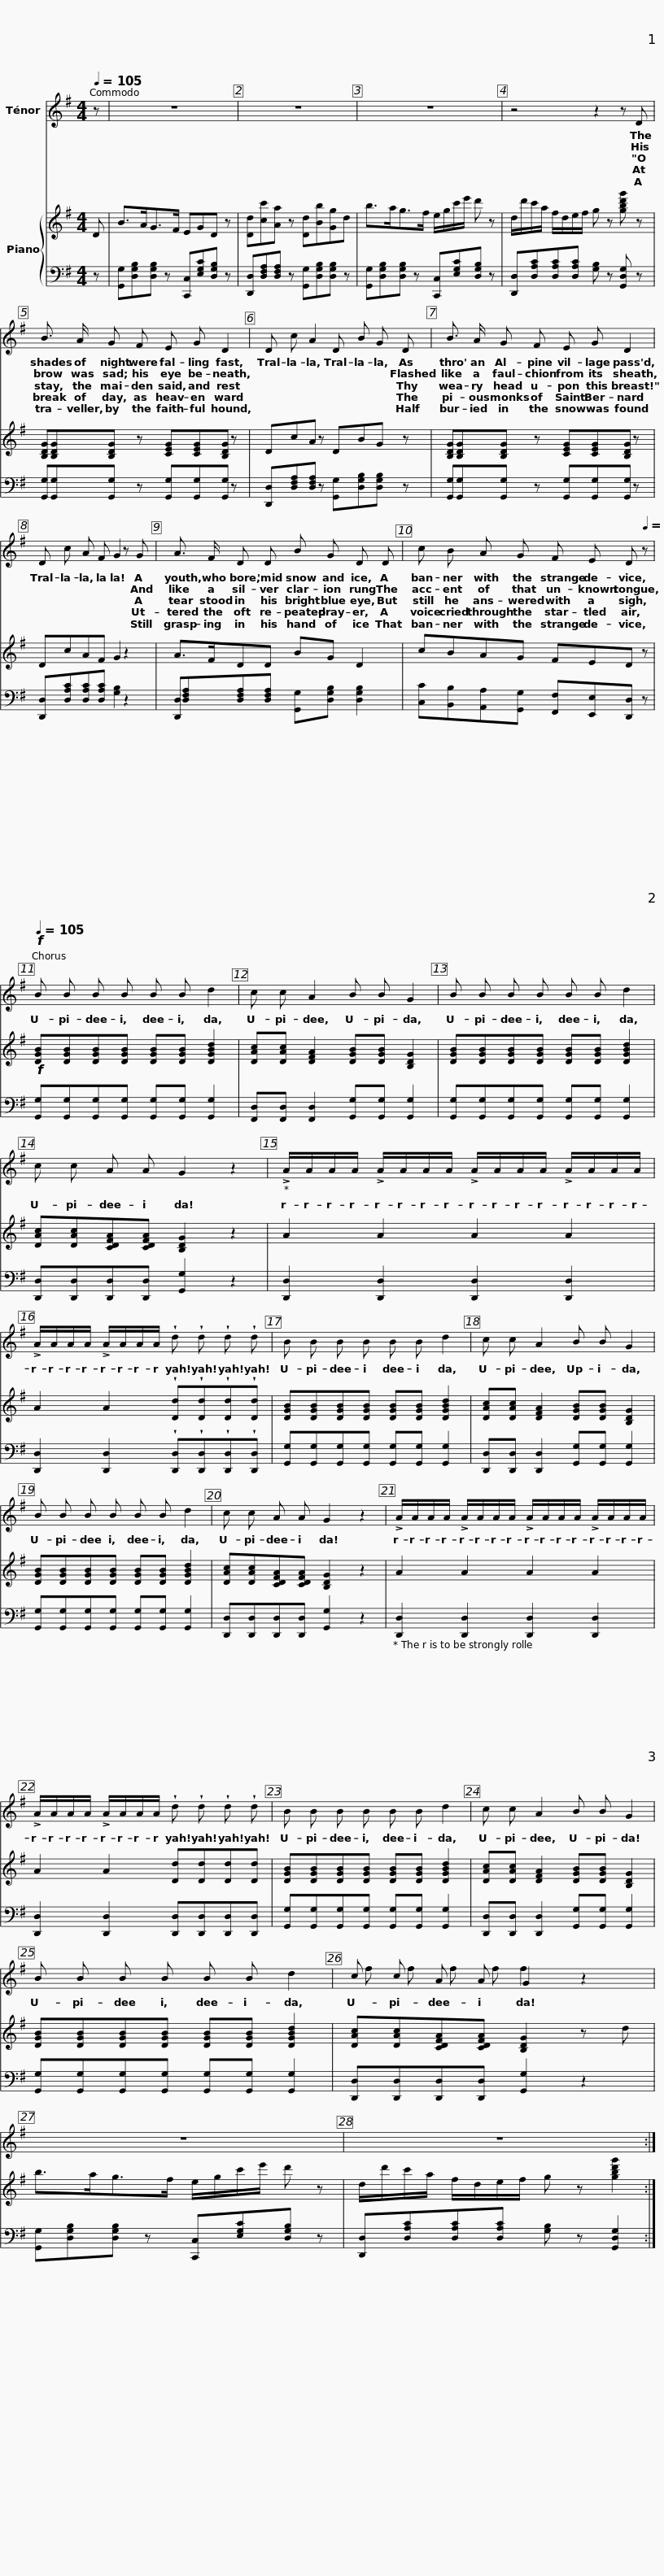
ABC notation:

X:1
%%score ( 1 2 ) { 3 | 4 }
L:1/8
Q:1/4=105
M:4/4
I:linebreak $
K:G
V:1 treble
V:2 treble
V:3 treble
V:4 bass
V:1
 z | z8 | z8 | z8 | z4 z2 z D |$ %5
 B3/2 A/ G F E G D2 | D c A2 D B G D | B3/2 A/ G F E G D2 |$ D c A F G2 z G | A3/2 F/ D D B G D D | %10
[Q:1/4=99] c[Q:1/4=92] B[Q:1/4=86] A[Q:1/4=79] G[Q:1/4=73] F[Q:1/4=66] E[Q:1/4=60] D[Q:1/4=53] z |$!f![Q:1/4=105] B B B B B B d2 | c c A2 B B G2 | B B B B B B d2 |$ c c A A G2 z2 | %15
 !>!A/A/A/A/ !>!A/A/A/A/ !>!A/A/A/A/ !>!A/A/A/A/ | !>!A/A/A/A/ !>!A/A/A/A/ !wedge!d !wedge!d !wedge!d !wedge!d |$ B B B B B B d2 | c c A2 B B G2 | B B B B B B d2 | %20
 c c A A G2 z2 |$ !>!A/A/A/A/ !>!A/A/A/A/ !>!A/A/A/A/ !>!A/A/A/A/ | !>!A/A/A/A/ !>!A/A/A/A/ !wedge!d !wedge!d !wedge!d !wedge!d | B B B B B B d2 | c c A2 B B G2 |$ %25
 B B B B B B d2 | c c A A G2 z2 | z8 | z8 :| %29
V:2
 x | x8 | x8 | x8 | x8 |$ %5
 x8 | x8 | x8 |$ x8 | x8 | %10
 x8 |$ x8 | x8 | x8 |$ x8 | %15
 x8 | x8 |$ x8 | x8 | x8 | %20
 x8 |$ x8 | x8 | x8 | x8 |$ %25
 x8 | f f f f f2 x2 | x8 | x8 :| %29
V:3
 D | B>AG>F EGD z | [Dd][cc'][Aa] z [Dd][Bb][Gg]d | b>ag>f e/g/c'/e'/ d' z | d/d'/c'/a/ f/d/e/f/ g z [gbd'g'] z |$ %5
 [B,DG][B,DG][B,DG] z [CEG][CEG][B,DG] z | DcA z DBG z | [B,DG][B,DG][B,DG] z [CEG][CEG][B,DG] z |$ DcAF G2 z2 | A>FDD BG D2 | %10
 cBAG FED z |$!f! [DGB][DGB][DGB][DGB] [DGB][DGB] [DGBd]2 | [DAc][DAc] [DFA]2 [DGB][DGB] [B,DG]2 | [DGB][DGB][DGB][DGB] [DGB][DGB] [DGBd]2 |$ [DAc][DAc][CDFA][CDFA] [B,DG]2 z2 | %15
 A2 A2 A2 A2 | A2 A2 !wedge![Dd]!wedge![Dd]!wedge![Dd]!wedge![Dd] |$ [DGB][DGB][DGB][DGB] [DGB][DGB] [DGBd]2 | [DAc][DAc] [DFA]2 [DGB][DGB] [B,DG]2 | [DGB][DGB][DGB][DGB] [DGB][DGB] [DGBd]2 | %20
 [DAc][DAc][CDFA][CDFA] [B,DG]2 z2 |$ A2 A2 A2 A2 | A2 A2 [Dd][Dd][Dd][Dd] | [DGB][DGB][DGB][DGB] [DGB][DGB] [DGBd]2 | [DAc][DAc] [DFA]2 [DGB][DGB] [B,DG]2 |$ %25
 [DGB][DGB][DGB][DGB] [DGB][DGB] [DGBd]2 | [DAc][DAc][CDFA][CDFA] [B,DG]2 z d | b>ag>f e/g/c'/e'/ d' z | d/d'/c'/a/ f/d/e/f/ g z [gbd'g']2 :| %29
V:4
 z | [G,,G,][D,G,B,][D,G,B,] z [C,,C,][E,G,C][D,G,B,] z | [D,,D,][D,F,A,][D,F,A,] z [G,,G,][D,G,B,][D,G,B,] z | [G,,G,][D,G,B,][D,G,B,] z [C,,C,][E,G,C][D,G,B,] z | [D,,D,][D,A,C][D,A,C][D,A,C] [G,B,] z [G,,D,G,] z |$ %5
 [G,,G,][G,,G,][G,,G,] z [G,,G,][G,,G,][G,,G,] z | [D,,D,][D,F,A,][D,F,A,] z [G,,G,][D,G,B,][D,G,B,] z | [G,,G,][G,,G,][G,,G,] z [G,,G,][G,,G,][G,,G,] z |$ [D,,D,][D,A,C][D,A,C][D,A,C] [G,B,]2 z2 | [D,,D,][D,F,A,][D,F,A,][D,F,A,] [G,,G,][D,G,B,] [D,G,B,]2 | %10
 [C,C][B,,B,][A,,A,][G,,G,] [F,,F,][E,,E,][D,,D,] z |$ [G,,G,][G,,G,][G,,G,][G,,G,] [G,,G,][G,,G,] [G,,G,]2 | [F,,D,][F,,D,] [F,,D,]2 [G,,G,][G,,G,] [G,,G,]2 | [G,,G,][G,,G,][G,,G,][G,,G,] [G,,G,][G,,G,] [G,,G,]2 |$ [D,,D,][D,,D,][D,,D,][D,,D,] [G,,G,]2 z2 | %15
 [D,,D,]2 [D,,D,]2 [D,,D,]2 [D,,D,]2 | [D,,D,]2 [D,,D,]2 !wedge![D,,D,]!wedge![D,,D,]!wedge![D,,D,]!wedge![D,,D,] |$ [G,,G,][G,,G,][G,,G,][G,,G,] [G,,G,][G,,G,] [G,,G,]2 | [D,,D,][D,,D,] [D,,D,]2 [G,,G,][G,,G,] [G,,G,]2 | [G,,G,][G,,G,][G,,G,][G,,G,] [G,,G,][G,,G,] [G,,G,]2 | %20
 [D,,D,][D,,D,][D,,D,][D,,D,] [G,,G,]2 z2 |$ [D,,D,]2 [D,,D,]2 [D,,D,]2 [D,,D,]2 | [D,,D,]2 [D,,D,]2 [D,,D,][D,,D,][D,,D,][D,,D,] | [G,,G,][G,,G,][G,,G,][G,,G,] [G,,G,][G,,G,] [G,,G,]2 | [D,,D,][D,,D,] [D,,D,]2 [G,,G,][G,,G,] [G,,G,]2 |$ %25
 [G,,G,][G,,G,][G,,G,][G,,G,] [G,,G,][G,,G,] [G,,G,]2 | [D,,D,][D,,D,][D,,D,][D,,D,] [G,,G,]2 z2 | [G,,G,][D,G,B,][D,G,B,] z [C,,C,][E,G,C][D,G,B,] z | [D,,D,][D,A,C][D,A,C][D,A,C] [G,B,] z [G,,D,G,]2 :| %29
